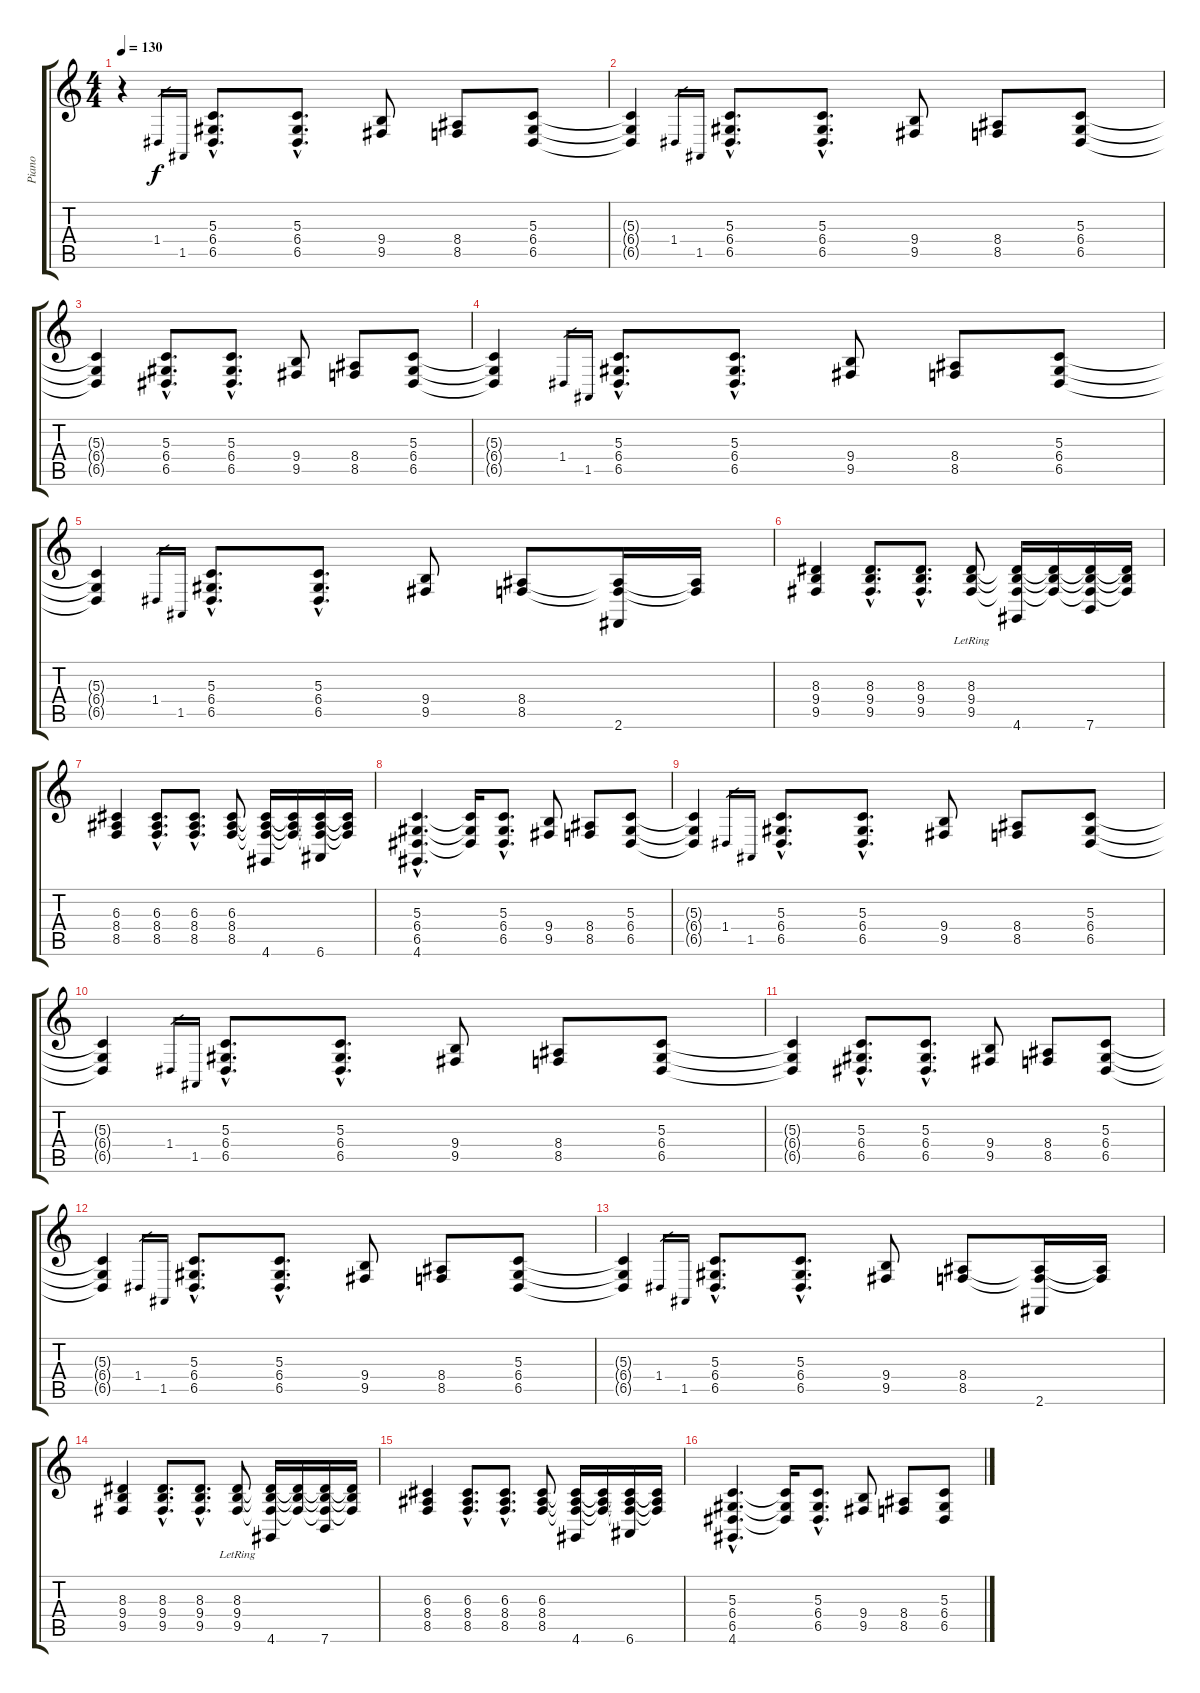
\track ("Piano" "Piano") {instrument electricgrandpiano}
\staff {score tabs}
\tuning (E4 B3 G3 D3 A2 E2) {hide}
\ts (4 4)
\tempo 130
\clef g2
\ks c
r.4{dy f instrument electricgrandpiano} 1.4.16{gr} 1.5.16{gr} (5.3{hac} 6.4{hac} 6.5{hac}).8{d} (5.3{hac} 6.4{hac} 6.5{hac}).8{d} (9.4 9.5).8 (8.4 8.5).8 (5.3 6.4 6.5).8 |
(5.3{t} 6.4{t} 6.5{t}).4 1.4.16{gr} 1.5.16{gr} (5.3{hac} 6.4{hac} 6.5{hac}).8{d} (5.3{hac} 6.4{hac} 6.5{hac}).8{d} (9.4 9.5).8 (8.4 8.5).8 (5.3 6.4 6.5).8 |
(5.3{t} 6.4{t} 6.5{t}).4 (5.3{hac} 6.4{hac} 6.5{hac}).8{d} (5.3{hac} 6.4{hac} 6.5{hac}).8{d} (9.4 9.5).8 (8.4 8.5).8 (5.3 6.4 6.5).8 |
(5.3{t} 6.4{t} 6.5{t}).4 1.4.16{gr} 1.5.16{gr} (5.3{hac} 6.4{hac} 6.5{hac}).8{d} (5.3{hac} 6.4{hac} 6.5{hac}).8{d} (9.4 9.5).8 (8.4 8.5).8 (5.3 6.4 6.5).8 |
(5.3{t} 6.4{t} 6.5{t}).4 1.4.16{gr} 1.5.16{gr} (5.3{hac} 6.4{hac} 6.5{hac}).8{d} (5.3{hac} 6.4{hac} 6.5{hac}).8{d} (9.4 9.5).8 (8.4 8.5).8 (8.4{t} 8.5{t} 2.6).16 (8.4{t} 8.5{t}).16 |
(8.3 9.4 9.5).4 (8.3{hac} 9.4{hac} 9.5{hac}).8{d} (8.3{hac} 9.4{hac} 9.5{hac}).8{d} (8.3{lr} 9.4 9.5).8 (8.3{t} 9.4{t} 9.5{t} 4.6).16 (8.3{t} 9.4{t} 9.5{t}).16 (8.3{t} 9.4{t} 9.5{t} 7.6).16 (8.3{t} 9.4{t} 9.5{t}).16 |
(6.3 8.4 8.5).4 (6.3{hac} 8.4{hac} 8.5{hac}).8{d} (6.3{hac} 8.4{hac} 8.5{hac}).8{d} (6.3 8.4 8.5).8 (6.3{t} 8.4{t} 8.5{t} 4.6).16 (6.3{t} 8.4{t} 8.5{t}).16 (6.3{t} 8.4{t} 8.5{t} 6.6).16 (6.3{t} 8.4{t} 8.5{t}).16 |
(5.3{hac} 6.4{hac} 6.5{hac} 4.6{hac}).4{d} (5.3{t} 6.4{t} 6.5{t}).16 (5.3{hac} 6.4{hac} 6.5).8{d} (9.4 9.5).8 (8.4 8.5).8 (5.3 6.4 6.5).8 |
(5.3{t} 6.4{t} 6.5{t}).4 1.4.16{gr} 1.5.16{gr} (5.3{hac} 6.4{hac} 6.5{hac}).8{d} (5.3{hac} 6.4{hac} 6.5{hac}).8{d} (9.4 9.5).8 (8.4 8.5).8 (5.3 6.4 6.5).8 |
(5.3{t} 6.4{t} 6.5{t}).4 1.4.16{gr} 1.5.16{gr} (5.3{hac} 6.4{hac} 6.5{hac}).8{d} (5.3{hac} 6.4{hac} 6.5{hac}).8{d} (9.4 9.5).8 (8.4 8.5).8 (5.3 6.4 6.5).8 |
(5.3{t} 6.4{t} 6.5{t}).4 (5.3{hac} 6.4{hac} 6.5{hac}).8{d} (5.3{hac} 6.4{hac} 6.5{hac}).8{d} (9.4 9.5).8 (8.4 8.5).8 (5.3 6.4 6.5).8 |
(5.3{t} 6.4{t} 6.5{t}).4 1.4.16{gr} 1.5.16{gr} (5.3{hac} 6.4{hac} 6.5{hac}).8{d} (5.3{hac} 6.4{hac} 6.5{hac}).8{d} (9.4 9.5).8 (8.4 8.5).8 (5.3 6.4 6.5).8 |
(5.3{t} 6.4{t} 6.5{t}).4 1.4.16{gr} 1.5.16{gr} (5.3{hac} 6.4{hac} 6.5{hac}).8{d} (5.3{hac} 6.4{hac} 6.5{hac}).8{d} (9.4 9.5).8 (8.4 8.5).8 (8.4{t} 8.5{t} 2.6).16 (8.4{t} 8.5{t}).16 |
(8.3 9.4 9.5).4 (8.3{hac} 9.4{hac} 9.5{hac}).8{d} (8.3{hac} 9.4{hac} 9.5{hac}).8{d} (8.3{lr} 9.4 9.5).8 (8.3{t} 9.4{t} 9.5{t} 4.6).16 (8.3{t} 9.4{t} 9.5{t}).16 (8.3{t} 9.4{t} 9.5{t} 7.6).16 (8.3{t} 9.4{t} 9.5{t}).16 |
(6.3 8.4 8.5).4 (6.3{hac} 8.4{hac} 8.5{hac}).8{d} (6.3{hac} 8.4{hac} 8.5{hac}).8{d} (6.3 8.4 8.5).8 (6.3{t} 8.4{t} 8.5{t} 4.6).16 (6.3{t} 8.4{t} 8.5{t}).16 (6.3{t} 8.4{t} 8.5{t} 6.6).16 (6.3{t} 8.4{t} 8.5{t}).16 |
(5.3{hac} 6.4{hac} 6.5{hac} 4.6{hac}).4{d} (5.3{t} 6.4{t} 6.5{t}).16 (5.3{hac} 6.4{hac} 6.5).8{d} (9.4 9.5).8 (8.4 8.5).8 (5.3 6.4 6.5).8
